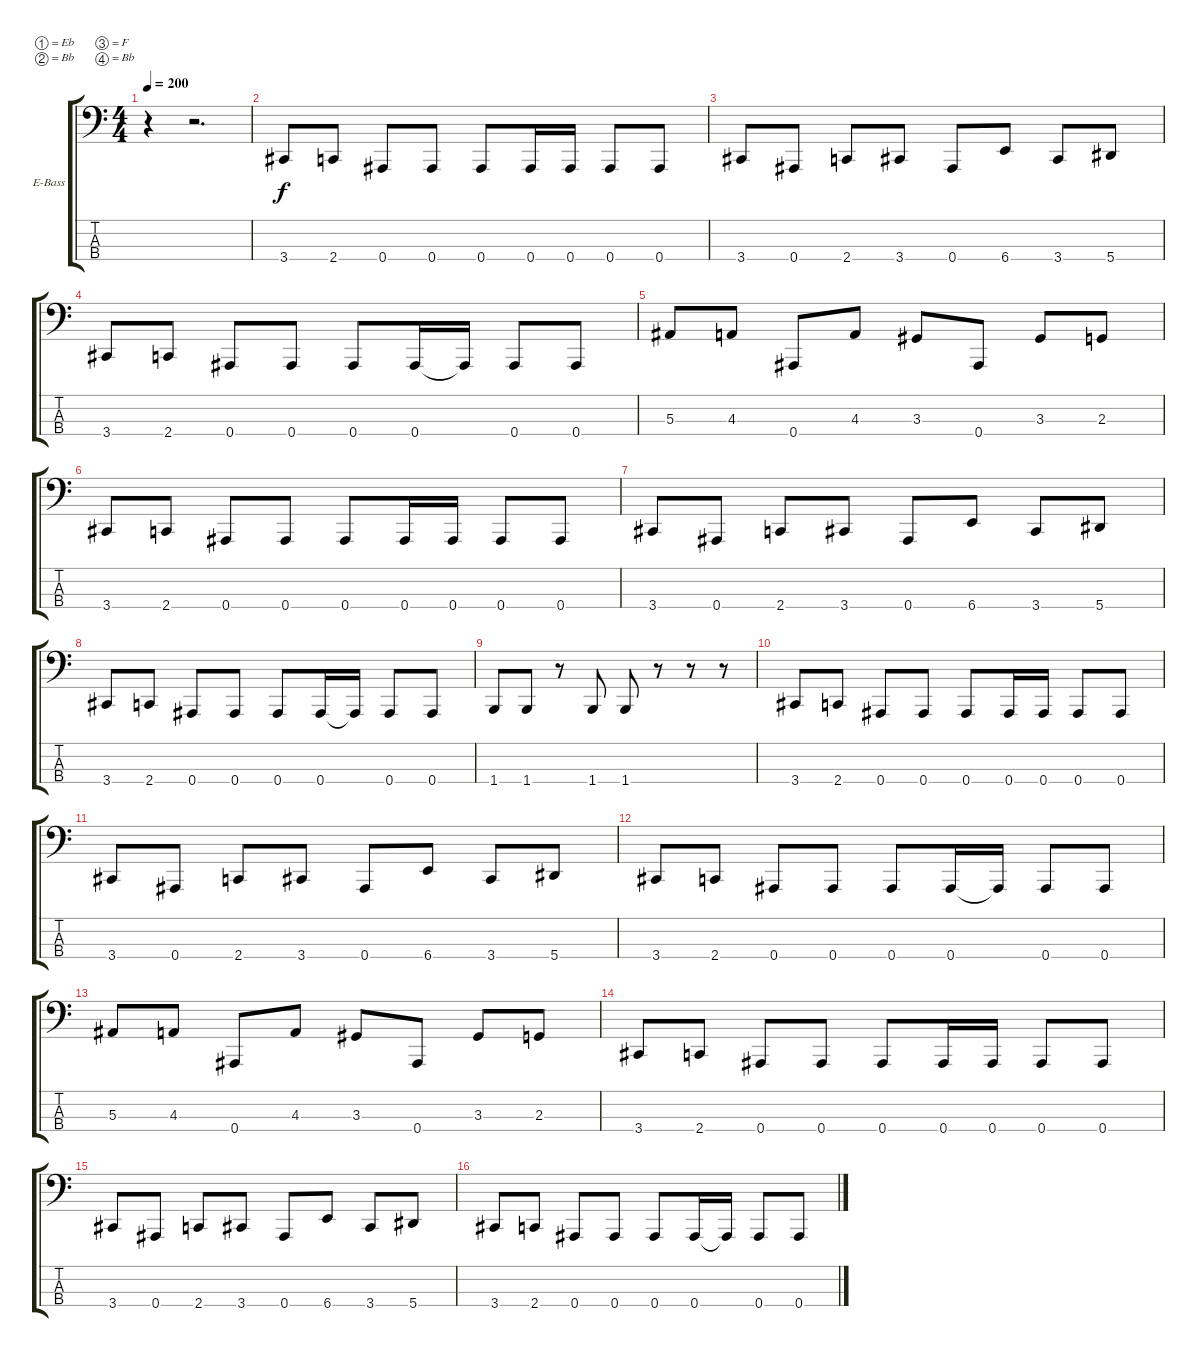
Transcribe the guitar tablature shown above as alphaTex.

\defaultSystemsLayout 4
\bracketExtendMode groupsimilarinstruments
\firstSystemTrackNameOrientation horizontal
\otherSystemsTrackNameOrientation horizontal
\track ("Electric Bass" "E-Bass") {instrument electricbassfinger}
\staff {score tabs}
\tuning (Eb2 Bb1 F1 Bb0)
\ts (4 4)
\tempo 200
\clef f4
\scale
0.485477
\ks c
r.4{dy f instrument electricbassfinger} r.2{d} |
\scale
0.257261 3.4.8 2.4.8 0.4.8 0.4.8 0.4.8 0.4.16 0.4.16 0.4.8 0.4.8 |
\scale
0.257261 3.4.8 0.4.8 2.4.8 3.4.8 0.4.8 6.4.8 3.4.8 5.4.8 |
\scale
0.333333 3.4.8 2.4.8 0.4.8 0.4.8 0.4.8 0.4.16 0.4{t}.16 0.4.8 0.4.8 |
\scale
0.333333 5.3.8 4.3.8 0.4.8 4.3.8 3.3.8 0.4.8 3.3.8 2.3.8 |
\scale
0.333333 3.4.8 2.4.8 0.4.8 0.4.8 0.4.8 0.4.16 0.4.16 0.4.8 0.4.8 |
\scale
0.333333 3.4.8 0.4.8 2.4.8 3.4.8 0.4.8 6.4.8 3.4.8 5.4.8 |
\scale
0.333333 3.4.8 2.4.8 0.4.8 0.4.8 0.4.8 0.4.16 0.4{t}.16 0.4.8 0.4.8 |
\scale
0.333333 1.4.8 1.4.8 r.8 1.4.8 1.4.8 r.8 r.8 r.8 |
\scale
0.333333 3.4.8 2.4.8 0.4.8 0.4.8 0.4.8 0.4.16 0.4.16 0.4.8 0.4.8 |
\scale
0.333333 3.4.8 0.4.8 2.4.8 3.4.8 0.4.8 6.4.8 3.4.8 5.4.8 |
\scale
0.333333 3.4.8 2.4.8 0.4.8 0.4.8 0.4.8 0.4.16 0.4{t}.16 0.4.8 0.4.8 |
\scale
0.333333 5.3.8 4.3.8 0.4.8 4.3.8 3.3.8 0.4.8 3.3.8 2.3.8 |
\scale
0.333333 3.4.8 2.4.8 0.4.8 0.4.8 0.4.8 0.4.16 0.4.16 0.4.8 0.4.8 |
\scale
0.333333 3.4.8 0.4.8 2.4.8 3.4.8 0.4.8 6.4.8 3.4.8 5.4.8 |
\scale
0.333333 3.4.8 2.4.8 0.4.8 0.4.8 0.4.8 0.4.16 0.4{t}.16 0.4.8 0.4.8
